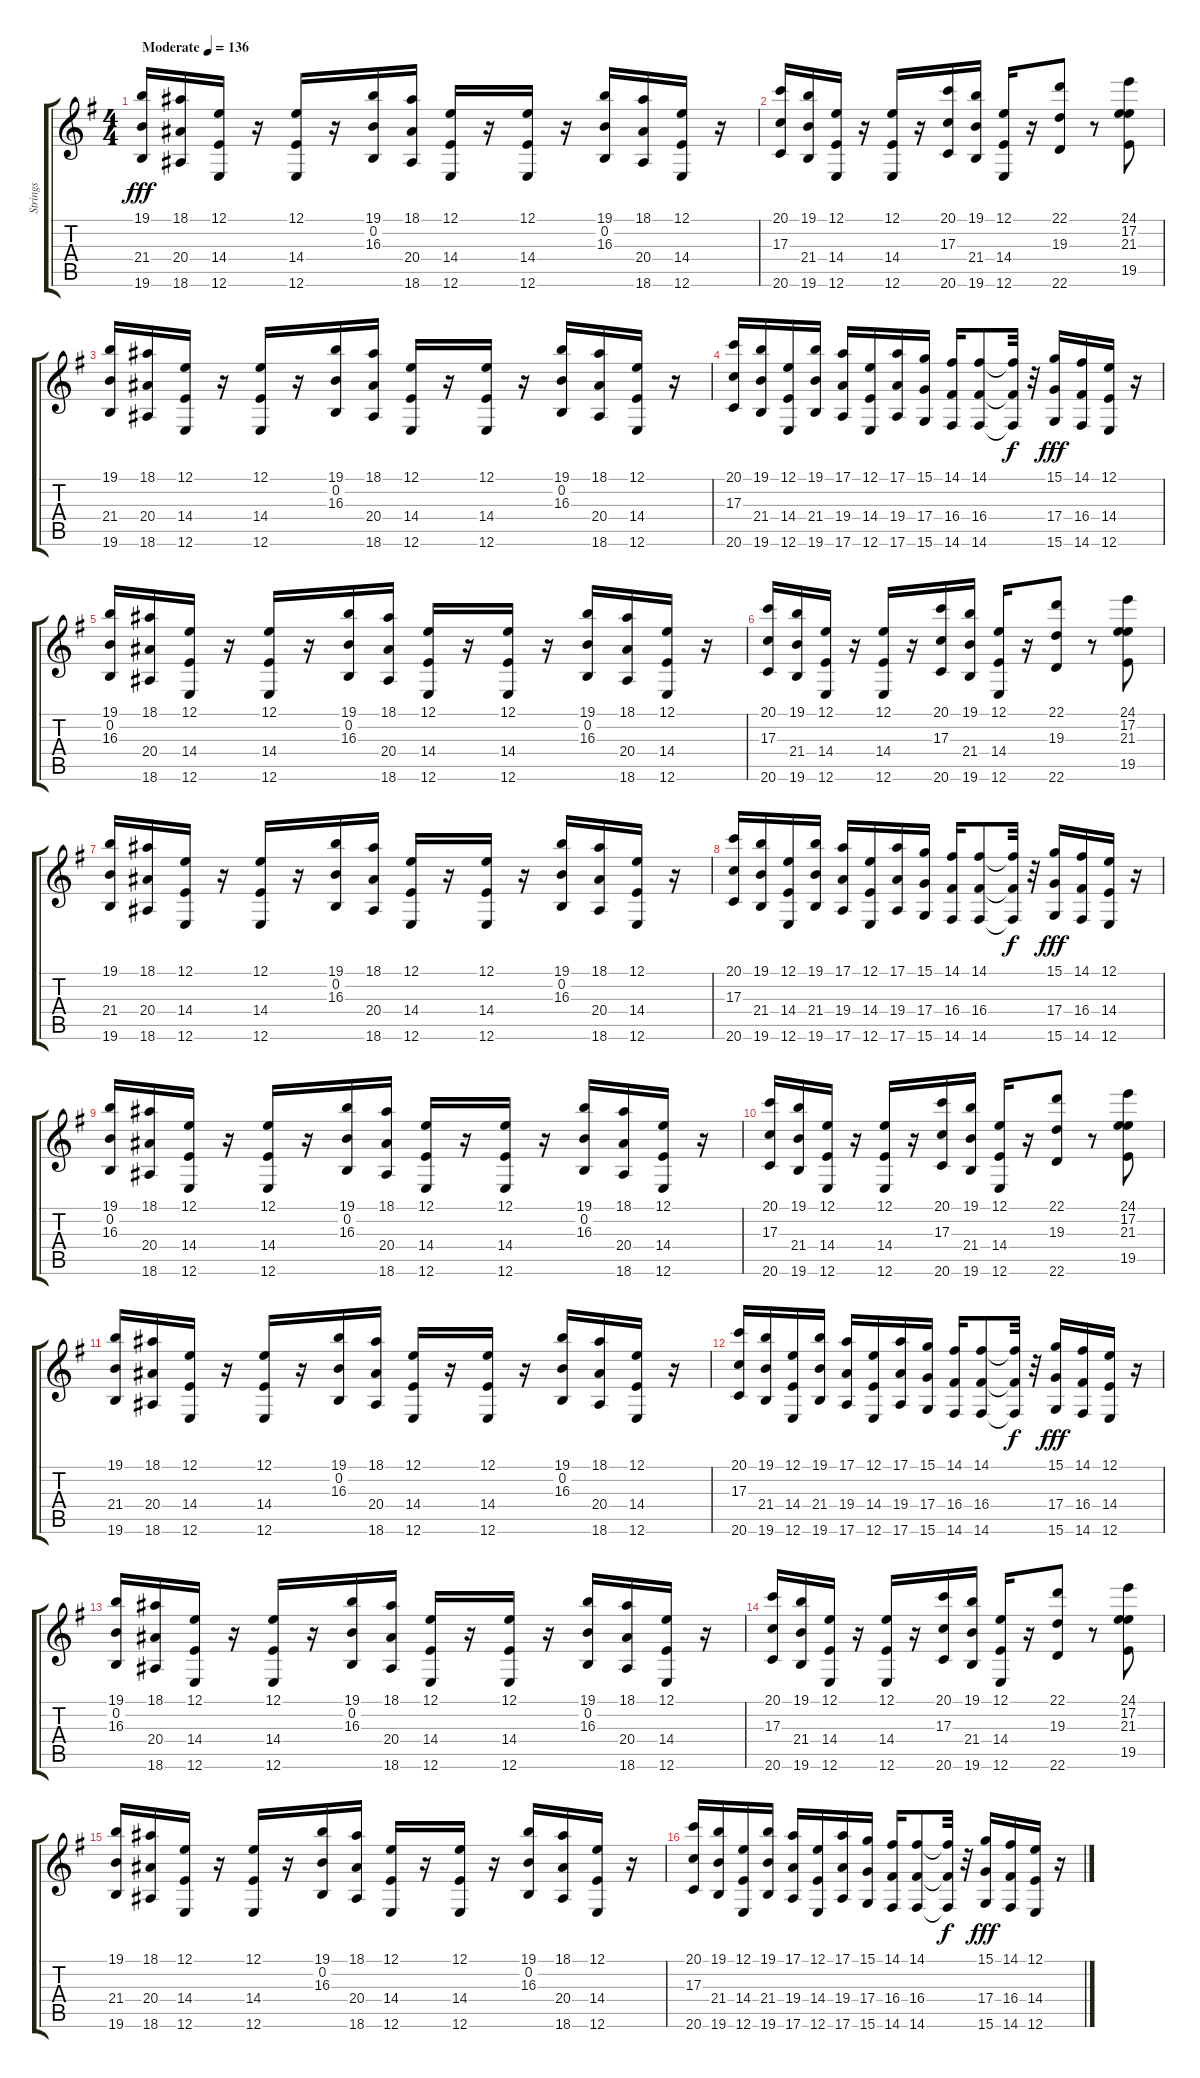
\track ("Strings" "Strings") {instrument stringensemble1}
\staff {score tabs}
\tuning (E4 B3 G3 D3 A2 E2) {hide}
\ts (4 4)
\tempo (136 "Moderate")
\clef g2
\ks eminor
(19.1 21.4 19.6).16{dy fff instrument stringensemble1} (18.1 20.4 18.6).16 (12.1 14.4 12.6).16 r.16 (12.1 14.4 12.6).16 r.16 (19.1 0.2 16.3).16 (18.1 20.4 18.6).16 (12.1 14.4 12.6).16 r.16 (12.1 14.4 12.6).16 r.16 (19.1 0.2 16.3).16 (18.1 20.4 18.6).16 (12.1 14.4 12.6).16 r.16 |
(20.1 17.3 20.6).16 (19.1 21.4 19.6).16 (12.1 14.4 12.6).16 r.16 (12.1 14.4 12.6).16 r.16 (20.1 17.3 20.6).16 (19.1 21.4 19.6).16 (12.1 14.4 12.6).16 r.16 (22.1 19.3 22.6).8 r.8 (24.1 17.2 21.3 19.5).8 |
(19.1 21.4 19.6).16 (18.1 20.4 18.6).16 (12.1 14.4 12.6).16 r.16 (12.1 14.4 12.6).16 r.16 (19.1 0.2 16.3).16 (18.1 20.4 18.6).16 (12.1 14.4 12.6).16 r.16 (12.1 14.4 12.6).16 r.16 (19.1 0.2 16.3).16 (18.1 20.4 18.6).16 (12.1 14.4 12.6).16 r.16 |
(20.1 17.3 20.6).16 (19.1 21.4 19.6).16 (12.1 14.4 12.6).16 (19.1 21.4 19.6).16 (17.1 19.4 17.6).16 (12.1 14.4 12.6).16 (17.1 19.4 17.6).16 (15.1 17.4 15.6).16 (14.1 16.4 14.6).16 (14.1 16.4 14.6).8 (14.1{t} 16.4{t} 14.6{t}).32{dy f} r.32 (15.1 17.4 15.6).16{dy fff} (14.1 16.4 14.6).16 (12.1 14.4 12.6).16 r.16 |
(19.1 0.2 16.3).16 (18.1 20.4 18.6).16 (12.1 14.4 12.6).16 r.16 (12.1 14.4 12.6).16 r.16 (19.1 0.2 16.3).16 (18.1 20.4 18.6).16 (12.1 14.4 12.6).16 r.16 (12.1 14.4 12.6).16 r.16 (19.1 0.2 16.3).16 (18.1 20.4 18.6).16 (12.1 14.4 12.6).16 r.16 |
(20.1 17.3 20.6).16 (19.1 21.4 19.6).16 (12.1 14.4 12.6).16 r.16 (12.1 14.4 12.6).16 r.16 (20.1 17.3 20.6).16 (19.1 21.4 19.6).16 (12.1 14.4 12.6).16 r.16 (22.1 19.3 22.6).8 r.8 (24.1 17.2 21.3 19.5).8 |
(19.1 21.4 19.6).16 (18.1 20.4 18.6).16 (12.1 14.4 12.6).16 r.16 (12.1 14.4 12.6).16 r.16 (19.1 0.2 16.3).16 (18.1 20.4 18.6).16 (12.1 14.4 12.6).16 r.16 (12.1 14.4 12.6).16 r.16 (19.1 0.2 16.3).16 (18.1 20.4 18.6).16 (12.1 14.4 12.6).16 r.16 |
(20.1 17.3 20.6).16 (19.1 21.4 19.6).16 (12.1 14.4 12.6).16 (19.1 21.4 19.6).16 (17.1 19.4 17.6).16 (12.1 14.4 12.6).16 (17.1 19.4 17.6).16 (15.1 17.4 15.6).16 (14.1 16.4 14.6).16 (14.1 16.4 14.6).8 (14.1{t} 16.4{t} 14.6{t}).32{dy f} r.32 (15.1 17.4 15.6).16{dy fff} (14.1 16.4 14.6).16 (12.1 14.4 12.6).16 r.16 |
(19.1 0.2 16.3).16 (18.1 20.4 18.6).16 (12.1 14.4 12.6).16 r.16 (12.1 14.4 12.6).16 r.16 (19.1 0.2 16.3).16 (18.1 20.4 18.6).16 (12.1 14.4 12.6).16 r.16 (12.1 14.4 12.6).16 r.16 (19.1 0.2 16.3).16 (18.1 20.4 18.6).16 (12.1 14.4 12.6).16 r.16 |
(20.1 17.3 20.6).16 (19.1 21.4 19.6).16 (12.1 14.4 12.6).16 r.16 (12.1 14.4 12.6).16 r.16 (20.1 17.3 20.6).16 (19.1 21.4 19.6).16 (12.1 14.4 12.6).16 r.16 (22.1 19.3 22.6).8 r.8 (24.1 17.2 21.3 19.5).8 |
(19.1 21.4 19.6).16 (18.1 20.4 18.6).16 (12.1 14.4 12.6).16 r.16 (12.1 14.4 12.6).16 r.16 (19.1 0.2 16.3).16 (18.1 20.4 18.6).16 (12.1 14.4 12.6).16 r.16 (12.1 14.4 12.6).16 r.16 (19.1 0.2 16.3).16 (18.1 20.4 18.6).16 (12.1 14.4 12.6).16 r.16 |
(20.1 17.3 20.6).16 (19.1 21.4 19.6).16 (12.1 14.4 12.6).16 (19.1 21.4 19.6).16 (17.1 19.4 17.6).16 (12.1 14.4 12.6).16 (17.1 19.4 17.6).16 (15.1 17.4 15.6).16 (14.1 16.4 14.6).16 (14.1 16.4 14.6).8 (14.1{t} 16.4{t} 14.6{t}).32{dy f} r.32 (15.1 17.4 15.6).16{dy fff} (14.1 16.4 14.6).16 (12.1 14.4 12.6).16 r.16 |
(19.1 0.2 16.3).16 (18.1 20.4 18.6).16 (12.1 14.4 12.6).16 r.16 (12.1 14.4 12.6).16 r.16 (19.1 0.2 16.3).16 (18.1 20.4 18.6).16 (12.1 14.4 12.6).16 r.16 (12.1 14.4 12.6).16 r.16 (19.1 0.2 16.3).16 (18.1 20.4 18.6).16 (12.1 14.4 12.6).16 r.16 |
(20.1 17.3 20.6).16 (19.1 21.4 19.6).16 (12.1 14.4 12.6).16 r.16 (12.1 14.4 12.6).16 r.16 (20.1 17.3 20.6).16 (19.1 21.4 19.6).16 (12.1 14.4 12.6).16 r.16 (22.1 19.3 22.6).8 r.8 (24.1 17.2 21.3 19.5).8 |
(19.1 21.4 19.6).16 (18.1 20.4 18.6).16 (12.1 14.4 12.6).16 r.16 (12.1 14.4 12.6).16 r.16 (19.1 0.2 16.3).16 (18.1 20.4 18.6).16 (12.1 14.4 12.6).16 r.16 (12.1 14.4 12.6).16 r.16 (19.1 0.2 16.3).16 (18.1 20.4 18.6).16 (12.1 14.4 12.6).16 r.16 |
(20.1 17.3 20.6).16 (19.1 21.4 19.6).16 (12.1 14.4 12.6).16 (19.1 21.4 19.6).16 (17.1 19.4 17.6).16 (12.1 14.4 12.6).16 (17.1 19.4 17.6).16 (15.1 17.4 15.6).16 (14.1 16.4 14.6).16 (14.1 16.4 14.6).8 (14.1{t} 16.4{t} 14.6{t}).32{dy f} r.32 (15.1 17.4 15.6).16{dy fff} (14.1 16.4 14.6).16 (12.1 14.4 12.6).16 r.16
